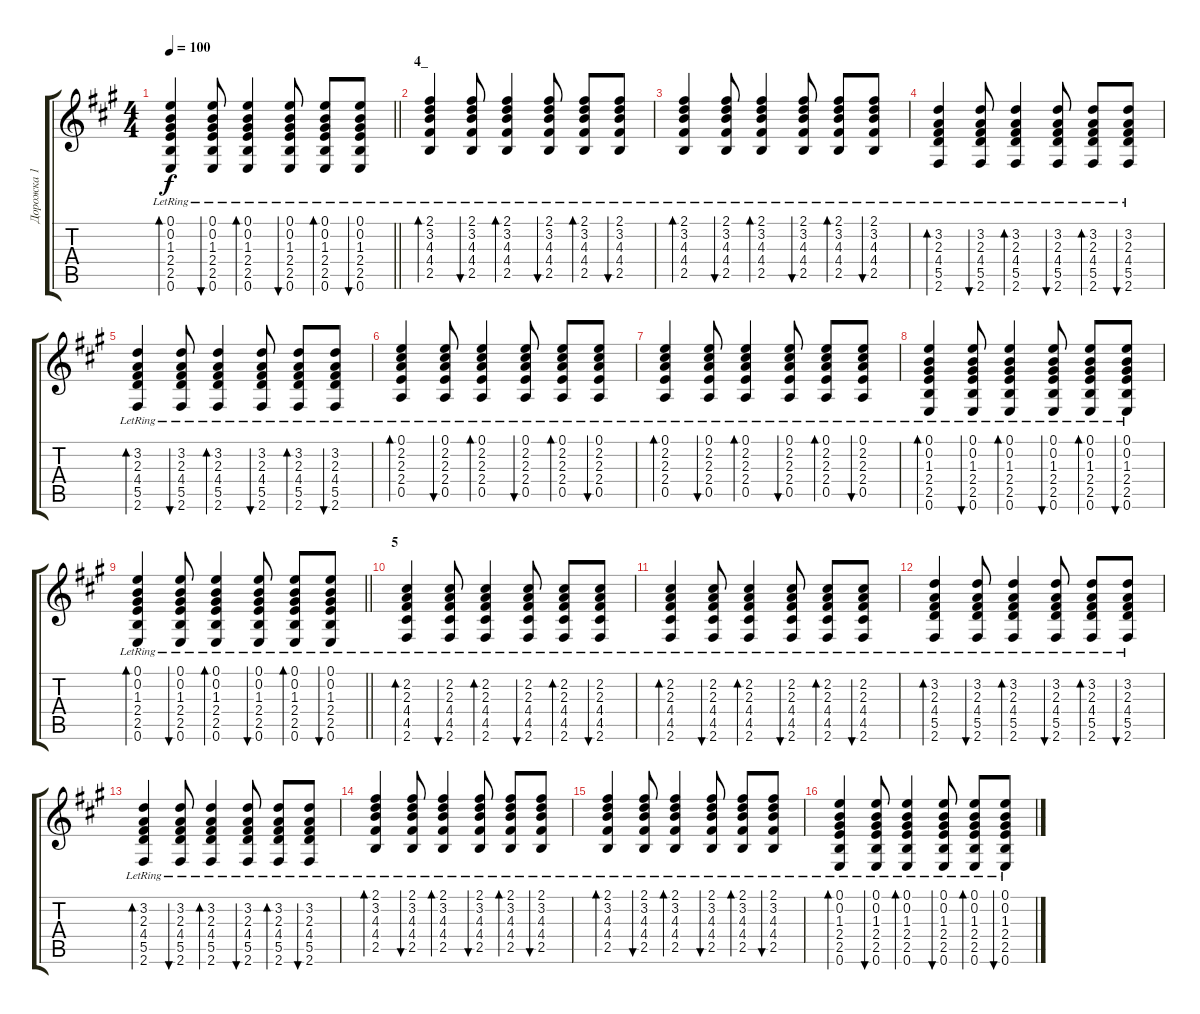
\track ("Дорожка 1" "Дорожка 1") {instrument acousticguitarsteel}
\staff {score tabs}
\tuning (E4 B3 G3 D3 A2 E2) {hide}
\ts (4 4)
\tempo 100
\clef g2
\barLineRight lightlight
\ks f#minor
(0.1{lr} 0.2{lr} 1.3{lr} 2.4{lr} 2.5{lr} 0.6{lr}).4{bd 60 dy f} (0.1{lr} 0.2{lr} 1.3{lr} 2.4{lr} 2.5{lr} 0.6{lr}).8{bu 60} (0.1{lr} 0.2{lr} 1.3{lr} 2.4{lr} 2.5{lr} 0.6{lr}).4{bd 60} (0.1{lr} 0.2{lr} 1.3{lr} 2.4{lr} 2.5{lr} 0.6{lr}).8{bu 60} (0.1{lr} 0.2{lr} 1.3{lr} 2.4{lr} 2.5{lr} 0.6{lr}).8{bd 60} (0.1{lr} 0.2{lr} 1.3{lr} 2.4{lr} 2.5{lr} 0.6{lr}).8{bu 60} |
\section ("" "4_")
(2.1{lr} 3.2{lr} 4.3{lr} 4.4{lr} 2.5{lr}).4{bd 60} (2.1{lr} 3.2{lr} 4.3{lr} 4.4{lr} 2.5{lr}).8{bu 60} (2.1{lr} 3.2{lr} 4.3{lr} 4.4{lr} 2.5{lr}).4{bd 60} (2.1{lr} 3.2{lr} 4.3{lr} 4.4{lr} 2.5{lr}).8{bu 60} (2.1{lr} 3.2{lr} 4.3{lr} 4.4{lr} 2.5{lr}).8{bd 60} (2.1{lr} 3.2{lr} 4.3{lr} 4.4{lr} 2.5{lr}).8{bu 60} |
(2.1{lr} 3.2{lr} 4.3{lr} 4.4{lr} 2.5{lr}).4{bd 60} (2.1{lr} 3.2{lr} 4.3{lr} 4.4{lr} 2.5{lr}).8{bu 60} (2.1{lr} 3.2{lr} 4.3{lr} 4.4{lr} 2.5{lr}).4{bd 60} (2.1{lr} 3.2{lr} 4.3{lr} 4.4{lr} 2.5{lr}).8{bu 60} (2.1{lr} 3.2{lr} 4.3{lr} 4.4{lr} 2.5{lr}).8{bd 60} (2.1{lr} 3.2{lr} 4.3{lr} 4.4{lr} 2.5{lr}).8{bu 60} |
(3.2{lr} 2.3{lr} 4.4{lr} 5.5{lr} 2.6{lr}).4{bd 60} (3.2{lr} 2.3{lr} 4.4{lr} 5.5{lr} 2.6{lr}).8{bu 60} (3.2{lr} 2.3{lr} 4.4{lr} 5.5{lr} 2.6{lr}).4{bd 60} (3.2{lr} 2.3{lr} 4.4{lr} 5.5{lr} 2.6{lr}).8{bu 60} (3.2{lr} 2.3{lr} 4.4{lr} 5.5{lr} 2.6{lr}).8{bd 60} (3.2{lr} 2.3{lr} 4.4{lr} 5.5{lr} 2.6{lr}).8{bu 60} |
(3.2{lr} 2.3{lr} 4.4{lr} 5.5{lr} 2.6{lr}).4{bd 60} (3.2{lr} 2.3{lr} 4.4{lr} 5.5{lr} 2.6{lr}).8{bu 60} (3.2{lr} 2.3{lr} 4.4{lr} 5.5{lr} 2.6{lr}).4{bd 60} (3.2{lr} 2.3{lr} 4.4{lr} 5.5{lr} 2.6{lr}).8{bu 60} (3.2{lr} 2.3{lr} 4.4{lr} 5.5{lr} 2.6{lr}).8{bd 60} (3.2{lr} 2.3{lr} 4.4{lr} 5.5{lr} 2.6{lr}).8{bu 60} |
(0.1 2.2{lr} 2.3{lr} 2.4{lr} 0.5{lr}).4{bd 60} (0.1 2.2{lr} 2.3{lr} 2.4{lr} 0.5{lr}).8{bu 60} (0.1 2.2{lr} 2.3{lr} 2.4{lr} 0.5{lr}).4{bd 60} (0.1 2.2{lr} 2.3{lr} 2.4{lr} 0.5{lr}).8{bu 60} (0.1 2.2{lr} 2.3{lr} 2.4{lr} 0.5{lr}).8{bd 60} (0.1 2.2{lr} 2.3{lr} 2.4{lr} 0.5{lr}).8{bu 60} |
(0.1 2.2{lr} 2.3{lr} 2.4{lr} 0.5{lr}).4{bd 60} (0.1 2.2{lr} 2.3{lr} 2.4{lr} 0.5{lr}).8{bu 60} (0.1 2.2{lr} 2.3{lr} 2.4{lr} 0.5{lr}).4{bd 60} (0.1 2.2{lr} 2.3{lr} 2.4{lr} 0.5{lr}).8{bu 60} (0.1 2.2{lr} 2.3{lr} 2.4{lr} 0.5{lr}).8{bd 60} (0.1 2.2{lr} 2.3{lr} 2.4{lr} 0.5{lr}).8{bu 60} |
(0.1{lr} 0.2{lr} 1.3{lr} 2.4{lr} 2.5{lr} 0.6{lr}).4{bd 60} (0.1{lr} 0.2{lr} 1.3{lr} 2.4{lr} 2.5{lr} 0.6{lr}).8{bu 60} (0.1{lr} 0.2{lr} 1.3{lr} 2.4{lr} 2.5{lr} 0.6{lr}).4{bd 60} (0.1{lr} 0.2{lr} 1.3{lr} 2.4{lr} 2.5{lr} 0.6{lr}).8{bu 60} (0.1{lr} 0.2{lr} 1.3{lr} 2.4{lr} 2.5{lr} 0.6{lr}).8{bd 60} (0.1{lr} 0.2{lr} 1.3{lr} 2.4{lr} 2.5{lr} 0.6{lr}).8{bu 60} |
\barLineRight lightlight
(0.1{lr} 0.2{lr} 1.3{lr} 2.4{lr} 2.5{lr} 0.6{lr}).4{bd 60} (0.1{lr} 0.2{lr} 1.3{lr} 2.4{lr} 2.5{lr} 0.6{lr}).8{bu 60} (0.1{lr} 0.2{lr} 1.3{lr} 2.4{lr} 2.5{lr} 0.6{lr}).4{bd 60} (0.1{lr} 0.2{lr} 1.3{lr} 2.4{lr} 2.5{lr} 0.6{lr}).8{bu 60} (0.1{lr} 0.2{lr} 1.3{lr} 2.4{lr} 2.5{lr} 0.6{lr}).8{bd 60} (0.1{lr} 0.2{lr} 1.3{lr} 2.4{lr} 2.5{lr} 0.6{lr}).8{bu 60} |
\section ("" "5")
(2.2{lr} 2.3{lr} 4.4{lr} 4.5{lr} 2.6{lr}).4{bd 60} (2.2{lr} 2.3{lr} 4.4{lr} 4.5{lr} 2.6{lr}).8{bu 60} (2.2{lr} 2.3{lr} 4.4{lr} 4.5{lr} 2.6{lr}).4{bd 60} (2.2{lr} 2.3{lr} 4.4{lr} 4.5{lr} 2.6{lr}).8{bu 60} (2.2{lr} 2.3{lr} 4.4{lr} 4.5{lr} 2.6{lr}).8{bd 60} (2.2{lr} 2.3{lr} 4.4{lr} 4.5{lr} 2.6{lr}).8{bu 60} |
(2.2{lr} 2.3{lr} 4.4{lr} 4.5{lr} 2.6{lr}).4{bd 60} (2.2{lr} 2.3{lr} 4.4{lr} 4.5{lr} 2.6{lr}).8{bu 60} (2.2{lr} 2.3{lr} 4.4{lr} 4.5{lr} 2.6{lr}).4{bd 60} (2.2{lr} 2.3{lr} 4.4{lr} 4.5{lr} 2.6{lr}).8{bu 60} (2.2{lr} 2.3{lr} 4.4{lr} 4.5{lr} 2.6{lr}).8{bd 60} (2.2{lr} 2.3{lr} 4.4{lr} 4.5{lr} 2.6{lr}).8{bu 60} |
(3.2{lr} 2.3{lr} 4.4{lr} 5.5{lr} 2.6{lr}).4{bd 60} (3.2{lr} 2.3{lr} 4.4{lr} 5.5{lr} 2.6{lr}).8{bu 60} (3.2{lr} 2.3{lr} 4.4{lr} 5.5{lr} 2.6{lr}).4{bd 60} (3.2{lr} 2.3{lr} 4.4{lr} 5.5{lr} 2.6{lr}).8{bu 60} (3.2{lr} 2.3{lr} 4.4{lr} 5.5{lr} 2.6{lr}).8{bd 60} (3.2{lr} 2.3{lr} 4.4{lr} 5.5{lr} 2.6{lr}).8{bu 60} |
(3.2{lr} 2.3{lr} 4.4{lr} 5.5{lr} 2.6{lr}).4{bd 60} (3.2{lr} 2.3{lr} 4.4{lr} 5.5{lr} 2.6{lr}).8{bu 60} (3.2{lr} 2.3{lr} 4.4{lr} 5.5{lr} 2.6{lr}).4{bd 60} (3.2{lr} 2.3{lr} 4.4{lr} 5.5{lr} 2.6{lr}).8{bu 60} (3.2{lr} 2.3{lr} 4.4{lr} 5.5{lr} 2.6{lr}).8{bd 60} (3.2{lr} 2.3{lr} 4.4{lr} 5.5{lr} 2.6{lr}).8{bu 60} |
(2.1{lr} 3.2{lr} 4.3{lr} 4.4{lr} 2.5{lr}).4{bd 60} (2.1{lr} 3.2{lr} 4.3{lr} 4.4{lr} 2.5{lr}).8{bu 60} (2.1{lr} 3.2{lr} 4.3{lr} 4.4{lr} 2.5{lr}).4{bd 60} (2.1{lr} 3.2{lr} 4.3{lr} 4.4{lr} 2.5{lr}).8{bu 60} (2.1{lr} 3.2{lr} 4.3{lr} 4.4{lr} 2.5{lr}).8{bd 60} (2.1{lr} 3.2{lr} 4.3{lr} 4.4{lr} 2.5{lr}).8{bu 60} |
(2.1{lr} 3.2{lr} 4.3{lr} 4.4{lr} 2.5{lr}).4{bd 60} (2.1{lr} 3.2{lr} 4.3{lr} 4.4{lr} 2.5{lr}).8{bu 60} (2.1{lr} 3.2{lr} 4.3{lr} 4.4{lr} 2.5{lr}).4{bd 60} (2.1{lr} 3.2{lr} 4.3{lr} 4.4{lr} 2.5{lr}).8{bu 60} (2.1{lr} 3.2{lr} 4.3{lr} 4.4{lr} 2.5{lr}).8{bd 60} (2.1{lr} 3.2{lr} 4.3{lr} 4.4{lr} 2.5{lr}).8{bu 60} |
(0.1{lr} 0.2{lr} 1.3{lr} 2.4{lr} 2.5{lr} 0.6{lr}).4{bd 60} (0.1{lr} 0.2{lr} 1.3{lr} 2.4{lr} 2.5{lr} 0.6{lr}).8{bu 60} (0.1{lr} 0.2{lr} 1.3{lr} 2.4{lr} 2.5{lr} 0.6{lr}).4{bd 60} (0.1{lr} 0.2{lr} 1.3{lr} 2.4{lr} 2.5{lr} 0.6{lr}).8{bu 60} (0.1{lr} 0.2{lr} 1.3{lr} 2.4{lr} 2.5{lr} 0.6{lr}).8{bd 60} (0.1{lr} 0.2{lr} 1.3{lr} 2.4{lr} 2.5{lr} 0.6{lr}).8{bu 60}
